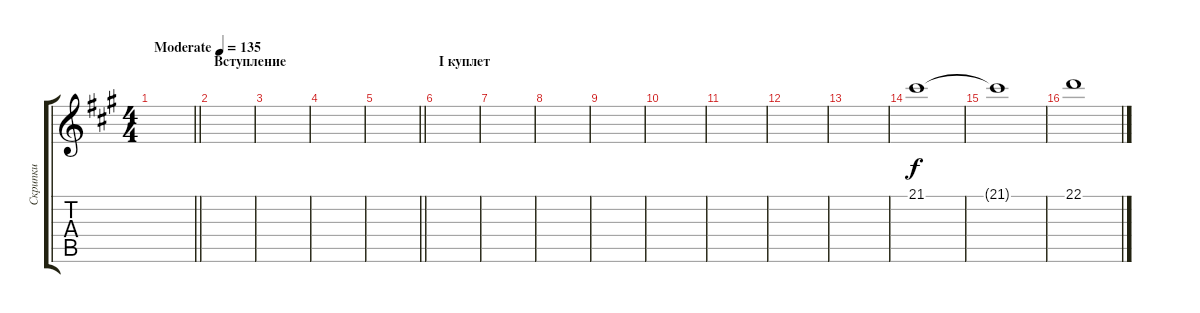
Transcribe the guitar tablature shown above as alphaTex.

\track ("Скрипки" "Скрипки") {instrument stringensemble1}
\staff {score tabs}
\tuning (E4 B3 G3 D3 A2 E2) {hide}
\ts (4 4)
\tempo (135 "Moderate")
\clef g2
\barLineRight lightlight
\ks f#minor
|
\section ("" "Вступление")
|
|
|
\barLineRight lightlight
|
\section ("" "I куплет")
|
|
|
|
|
|
|
|
21.1.1 |
21.1{t}.1 |
22.1.1
